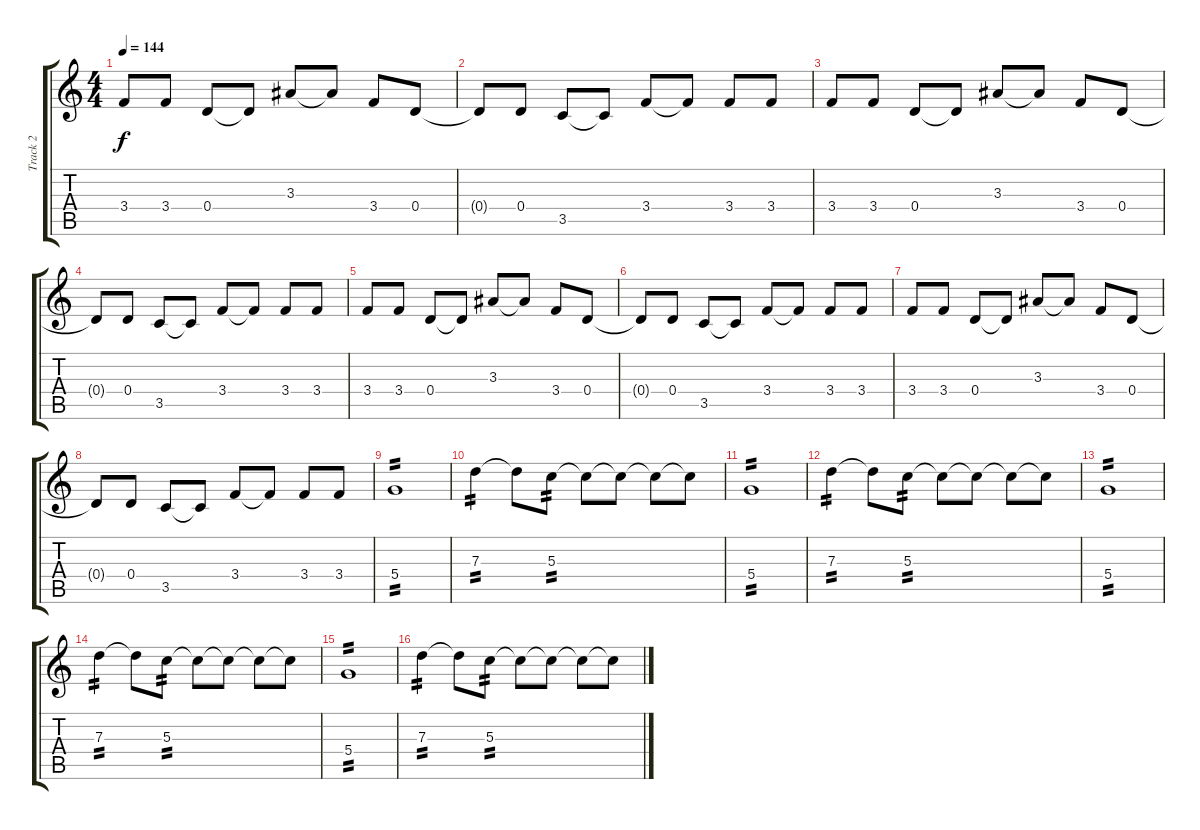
\track ("Track 2" "Track 2") {instrument acousticguitarsteel}
\staff {score tabs}
\tuning (E4 B3 G3 D3 A2 E2) {hide}
\ts (4 4)
\tempo 144
\clef g2
\ks c
3.4.8{dy f} 3.4.8 0.4.8 0.4{t}.8 3.3.8 3.3{t}.8 3.4.8 0.4.8 |
0.4{t}.8 0.4.8 3.5.8 3.5{t}.8 3.4.8 3.4{t}.8 3.4.8 3.4.8 |
3.4.8 3.4.8 0.4.8 0.4{t}.8 3.3.8 3.3{t}.8 3.4.8 0.4.8 |
0.4{t}.8 0.4.8 3.5.8 3.5{t}.8 3.4.8 3.4{t}.8 3.4.8 3.4.8 |
3.4.8 3.4.8 0.4.8 0.4{t}.8 3.3.8 3.3{t}.8 3.4.8 0.4.8 |
0.4{t}.8 0.4.8 3.5.8 3.5{t}.8 3.4.8 3.4{t}.8 3.4.8 3.4.8 |
3.4.8 3.4.8 0.4.8 0.4{t}.8 3.3.8 3.3{t}.8 3.4.8 0.4.8 |
0.4{t}.8 0.4.8 3.5.8 3.5{t}.8 3.4.8 3.4{t}.8 3.4.8 3.4.8 |
5.4.1{tp 2} |
7.3.4{tp 2} 7.3{t}.8 5.3.8{tp 2} 5.3{t}.8 5.3{t}.8 5.3{t}.8 5.3{t}.8 |
5.4.1{tp 2} |
7.3.4{tp 2} 7.3{t}.8 5.3.8{tp 2} 5.3{t}.8 5.3{t}.8 5.3{t}.8 5.3{t}.8 |
5.4.1{tp 2} |
7.3.4{tp 2} 7.3{t}.8 5.3.8{tp 2} 5.3{t}.8 5.3{t}.8 5.3{t}.8 5.3{t}.8 |
5.4.1{tp 2} |
7.3.4{tp 2} 7.3{t}.8 5.3.8{tp 2} 5.3{t}.8 5.3{t}.8 5.3{t}.8 5.3{t}.8
